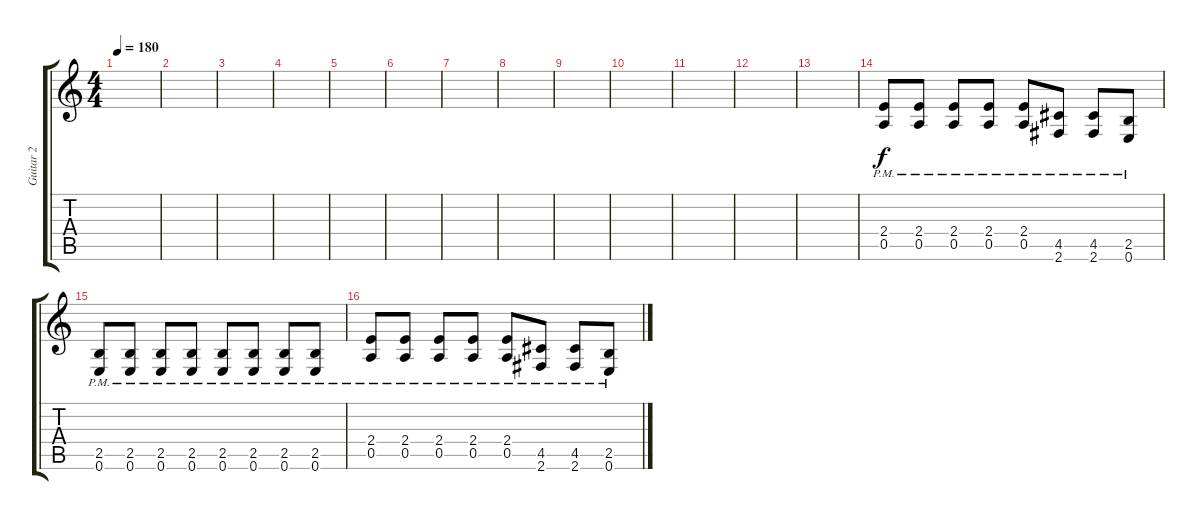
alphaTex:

\track ("Guitar 2" "Guitar 2") {instrument electricguitarmuted}
\staff {score tabs}
\tuning (E4 B3 G3 D3 A2 E2) {hide}
\ts (4 4)
\tempo 180
\clef g2
\ks c
|
|
|
|
|
|
|
|
|
|
|
|
|
(2.4{pm} 0.5{pm}).8 (2.4{pm} 0.5{pm}).8 (2.4{pm} 0.5{pm}).8 (2.4{pm} 0.5{pm}).8 (2.4{pm} 0.5{pm}).8 (4.5{pm} 2.6{pm}).8 (4.5{pm} 2.6{pm}).8 (2.5{pm} 0.6{pm}).8 |
(2.5{pm} 0.6{pm}).8 (2.5{pm} 0.6{pm}).8 (2.5{pm} 0.6{pm}).8 (2.5{pm} 0.6{pm}).8 (2.5{pm} 0.6{pm}).8 (2.5{pm} 0.6{pm}).8 (2.5{pm} 0.6{pm}).8 (2.5{pm} 0.6{pm}).8 |
(2.4{pm} 0.5{pm}).8 (2.4{pm} 0.5{pm}).8 (2.4{pm} 0.5{pm}).8 (2.4{pm} 0.5{pm}).8 (2.4{pm} 0.5{pm}).8 (4.5{pm} 2.6{pm}).8 (4.5{pm} 2.6{pm}).8 (2.5{pm} 0.6{pm}).8
